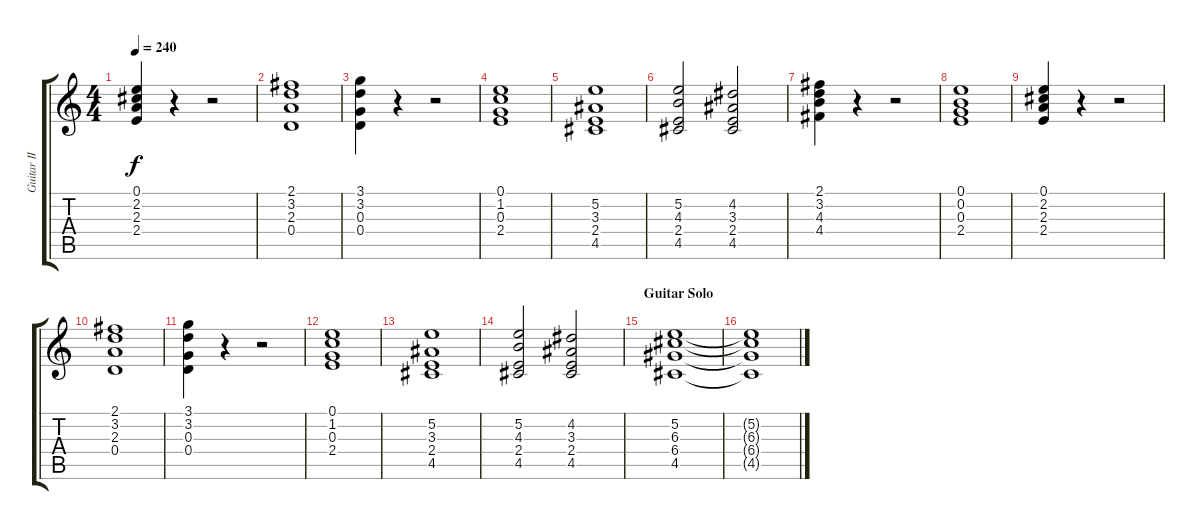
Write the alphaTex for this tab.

\track ("Guitar II" "Guitar II") {instrument overdrivenguitar}
\staff {score tabs}
\tuning (E4 B3 G3 D3 A2 E2) {hide}
\ts (4 4)
\tempo 240
\clef g2
\ks c
(0.1 2.2 2.3 2.4).4{dy f} r.4 r.2 |
(2.1 3.2 2.3 0.4).1 |
(3.1 3.2 0.3 0.4).4 r.4 r.2 |
(0.1 1.2 0.3 2.4).1 |
(5.2 3.3 2.4 4.5).1 |
(5.2 4.3 2.4 4.5).2 (4.2 3.3 2.4 4.5).2 |
(2.1 3.2 4.3 4.4).4 r.4 r.2 |
(0.1 0.2 0.3 2.4).1 |
(0.1 2.2 2.3 2.4).4 r.4 r.2 |
(2.1 3.2 2.3 0.4).1 |
(3.1 3.2 0.3 0.4).4 r.4 r.2 |
(0.1 1.2 0.3 2.4).1 |
(5.2 3.3 2.4 4.5).1 |
(5.2 4.3 2.4 4.5).2 (4.2 3.3 2.4 4.5).2 |
\section ("" "Guitar Solo")
(5.2 6.3 6.4 4.5).1 |
(5.2{t} 6.3{t} 6.4{t} 4.5{t}).1
